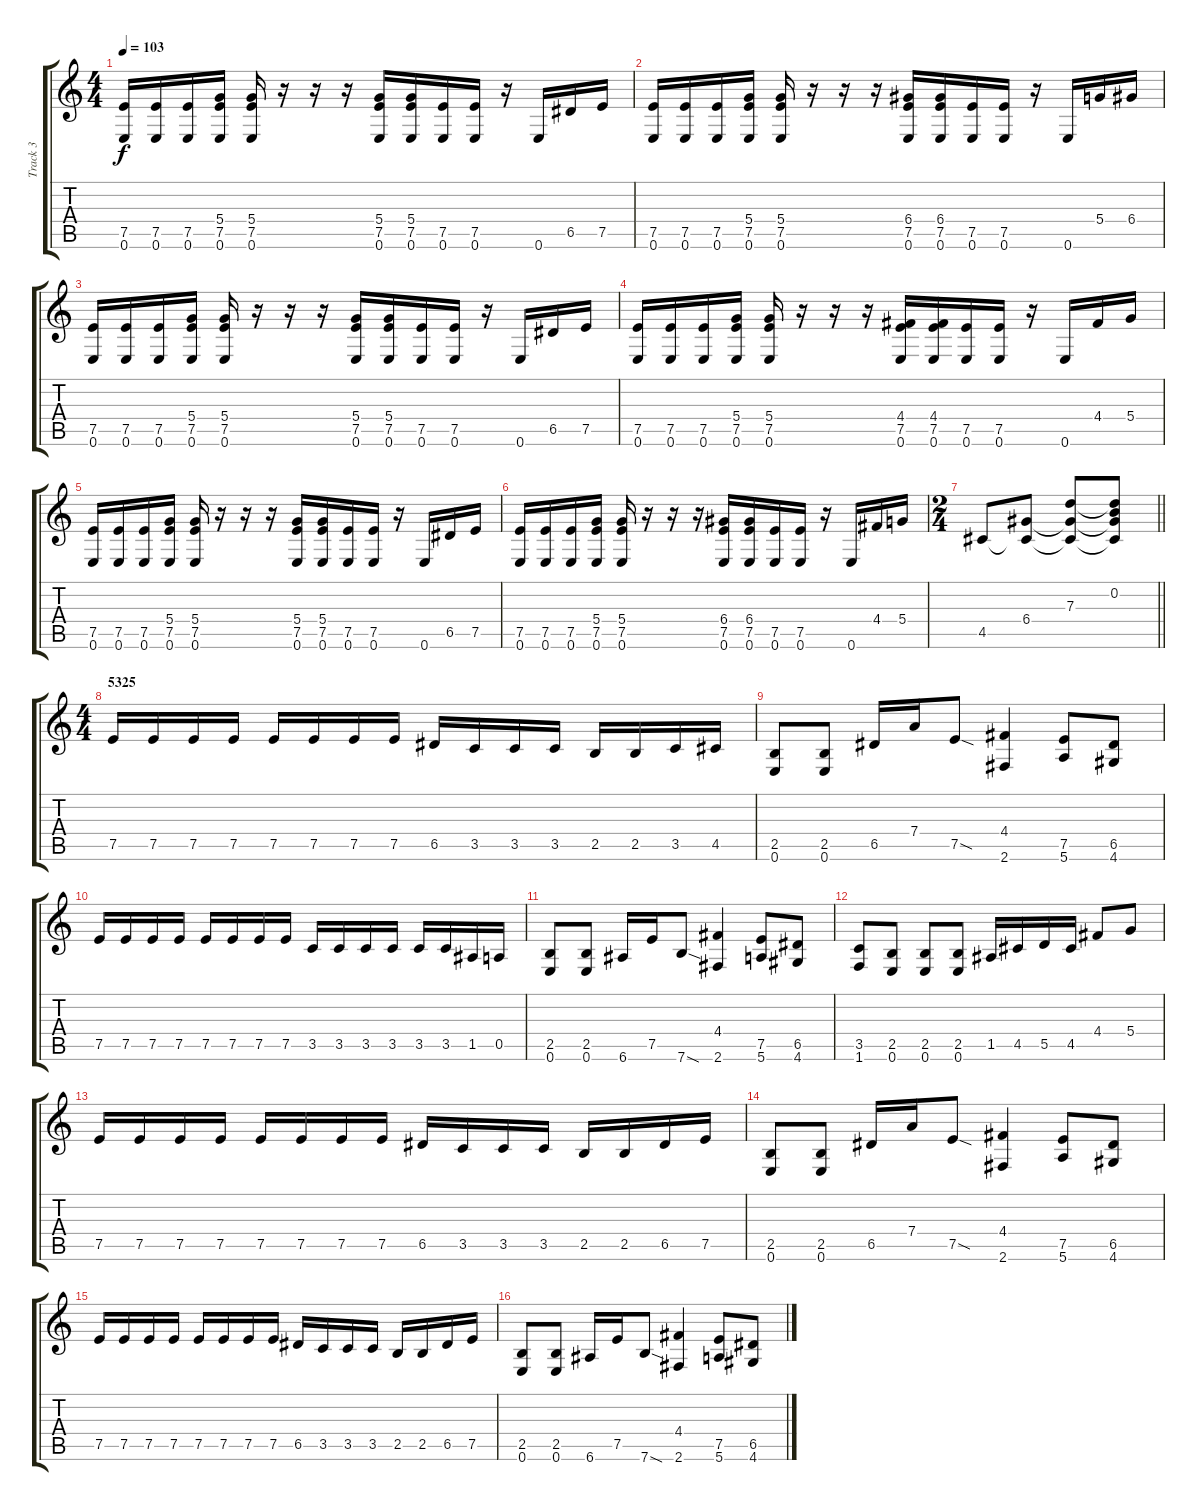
\track ("Track 3" "Track 3") {instrument distortionguitar}
\staff {score tabs}
\tuning (E4 B3 G3 D3 A2 E2) {hide}
\ts (4 4)
\tempo 103
\clef g2
\ks c
(7.5 0.6).16{dy f} (7.5 0.6).16 (7.5 0.6).16 (5.4 7.5 0.6).16 (5.4 7.5 0.6).16 r.16 r.16 r.16 (5.4 7.5 0.6).16 (5.4 7.5 0.6).16 (7.5 0.6).16 (7.5 0.6).16 r.16 0.6.16 6.5.16 7.5.16 |
(7.5 0.6).16 (7.5 0.6).16 (7.5 0.6).16 (5.4 7.5 0.6).16 (5.4 7.5 0.6).16 r.16 r.16 r.16 (6.4 7.5 0.6).16 (6.4 7.5 0.6).16 (7.5 0.6).16 (7.5 0.6).16 r.16 0.6.16 5.4.16 6.4.16 |
(7.5 0.6).16 (7.5 0.6).16 (7.5 0.6).16 (5.4 7.5 0.6).16 (5.4 7.5 0.6).16 r.16 r.16 r.16 (5.4 7.5 0.6).16 (5.4 7.5 0.6).16 (7.5 0.6).16 (7.5 0.6).16 r.16 0.6.16 6.5.16 7.5.16 |
(7.5 0.6).16 (7.5 0.6).16 (7.5 0.6).16 (5.4 7.5 0.6).16 (5.4 7.5 0.6).16 r.16 r.16 r.16 (4.4 7.5 0.6).16 (4.4 7.5 0.6).16 (7.5 0.6).16 (7.5 0.6).16 r.16 0.6.16 4.4.16 5.4.16 |
(7.5 0.6).16 (7.5 0.6).16 (7.5 0.6).16 (5.4 7.5 0.6).16 (5.4 7.5 0.6).16 r.16 r.16 r.16 (5.4 7.5 0.6).16 (5.4 7.5 0.6).16 (7.5 0.6).16 (7.5 0.6).16 r.16 0.6.16 6.5.16 7.5.16 |
(7.5 0.6).16 (7.5 0.6).16 (7.5 0.6).16 (5.4 7.5 0.6).16 (5.4 7.5 0.6).16 r.16 r.16 r.16 (6.4 7.5 0.6).16 (6.4 7.5 0.6).16 (7.5 0.6).16 (7.5 0.6).16 r.16 0.6.16 4.4.16 5.4.16 |
\ts (2 4)
\barLineRight lightlight
4.5.8 (6.4 4.5{t}).8 (7.3 6.4{t} 4.5{t}).8 (0.2 7.3{t} 6.4{t} 4.5{t}).8 |
\ts (4 4)
\section ("" "5325")
7.5.16 7.5.16 7.5.16 7.5.16 7.5.16 7.5.16 7.5.16 7.5.16 6.5.16 3.5.16 3.5.16 3.5.16 2.5.16 2.5.16 3.5.16 4.5.16 |
(2.5 0.6).8 (2.5 0.6).8 6.5.16 7.4.16 7.5{sod}.8 (4.4 2.6).4 (7.5 5.6).8 (6.5 4.6).8 |
7.5.16 7.5.16 7.5.16 7.5.16 7.5.16 7.5.16 7.5.16 7.5.16 3.5.16 3.5.16 3.5.16 3.5.16 3.5.16 3.5.16 1.5.16 0.5.16 |
(2.5 0.6).8 (2.5 0.6).8 6.6.16 7.5.16 7.6{sod}.8 (4.4 2.6).4 (7.5 5.6).8 (6.5 4.6).8 |
(3.5 1.6).8 (2.5 0.6).8 (2.5 0.6).8 (2.5 0.6).8 1.5.16 4.5.16 5.5.16 4.5.16 4.4.8 5.4.8 |
7.5.16 7.5.16 7.5.16 7.5.16 7.5.16 7.5.16 7.5.16 7.5.16 6.5.16 3.5.16 3.5.16 3.5.16 2.5.16 2.5.16 6.5.16 7.5.16 |
(2.5 0.6).8 (2.5 0.6).8 6.5.16 7.4.16 7.5{sod}.8 (4.4 2.6).4 (7.5 5.6).8 (6.5 4.6).8 |
7.5.16 7.5.16 7.5.16 7.5.16 7.5.16 7.5.16 7.5.16 7.5.16 6.5.16 3.5.16 3.5.16 3.5.16 2.5.16 2.5.16 6.5.16 7.5.16 |
(2.5 0.6).8 (2.5 0.6).8 6.6.16 7.5.16 7.6{sod}.8 (4.4 2.6).4 (7.5 5.6).8 (6.5 4.6).8
